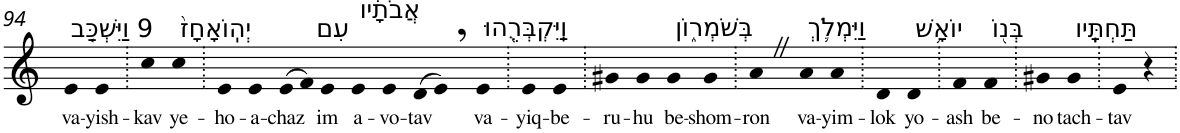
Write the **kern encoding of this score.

**kern	**text
*part1	*part1
*staff1	*staff1
*I"Piano	*
*I'Pno	*
!!LO:PB:g=z
*clefG2	*
*k[]	*
=94	=94
!LO:TX:a:t=9 וַיִּשְׁכַּ֤ב	!
!	!LO:LY:b
4e	va-
!	!LO:LY:b
4e	-yish-
=95.	=95.
!	!LO:LY:b
4cc	-kav
!LO:TX:a:t=יְהֽוֹאָחָז֙	!
!	!LO:LY:b
4cc	ye-
=96.	=96.
!	!LO:LY:b
4e	-ho-
!	!LO:LY:b
4e	-a-
!	!LO:LY:b
(>8e	-chaz
8f)	.
!LO:TX:a:t=עִם	!
!	!LO:LY:b
4e	im
!LO:TX:a:t=אֲבֹתָ֔יו	!
!	!LO:LY:b
4e	a-
!	!LO:LY:b
4e	-vo-
!	!LO:LY:b
(>8d	-tav
8e,)	.
!LO:TX:a:t=וַֽיִּקְבְּרֻ֖הוּ	!
!	!LO:LY:b
4e	va-
=97.	=97.
!	!LO:LY:b
4e	-yiq-
!	!LO:LY:b
4e	-be-
=98.	=98.
!	!LO:LY:b
4g#X	-ru-
!	!LO:LY:b
4g#	-hu
!LO:TX:a:t=בְּשֹׁמְר֑וֹן	!
!	!LO:LY:b
4g#	be-
!	!LO:LY:b
4g#	-shom-
=99.	=99.
!	!LO:LY:b
4aZ	-ron
!LO:TX:a:t=וַיִּמְלֹ֛ךְ	!
!	!LO:LY:b
4a	va-
!	!LO:LY:b
4a	-yim-
=100.	=100.
!	!LO:LY:b
4d	-lok
!LO:TX:a:t=יוֹאָ֥שׁ	!
!	!LO:LY:b
4d	yo-
=101.	=101.
!	!LO:LY:b
4f	-ash
!LO:TX:a:t=בְּנ֖וֹ	!
!	!LO:LY:b
4f	be-
=102.	=102.
!	!LO:LY:b
4g#X	-no
!LO:TX:a:t=תַּחְתָּֽיו	!
!	!LO:LY:b
4g#	tach-
=103.	=103.
!	!LO:LY:b
4e	-tav
4r	.
=.	=.
*-	*-
